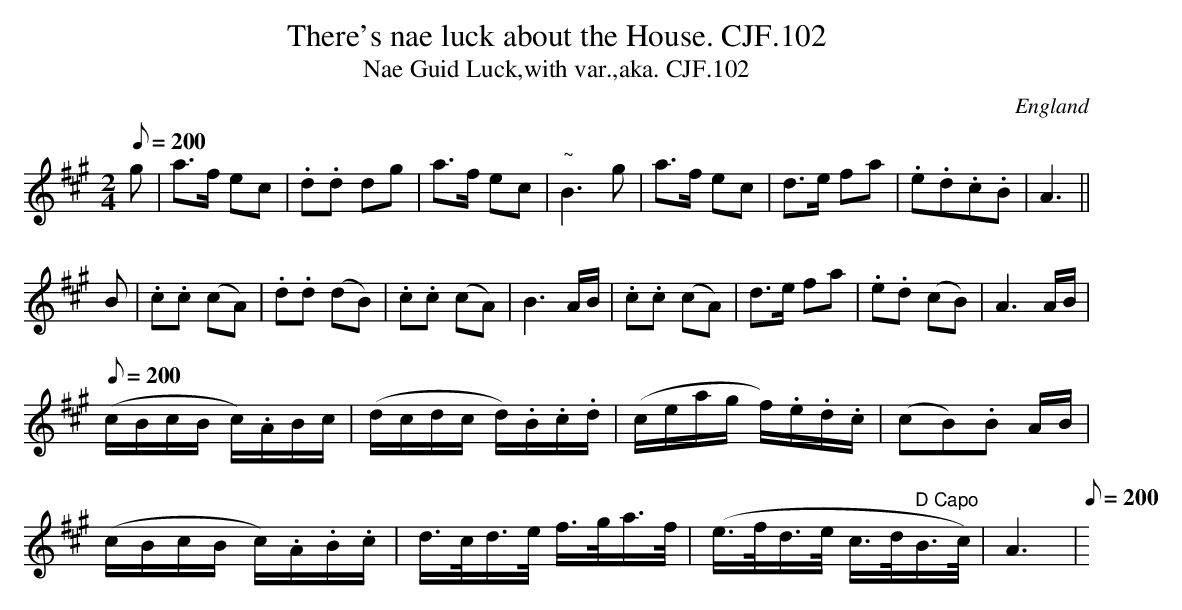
X:1
T:There's nae luck about the House. CJF.102
T:Nae Guid Luck,with var.,aka. CJF.102
M:2/4
L:1/8
Q:1/8=200
O:England
K:A
g|a>f ec|.d.d dg|a>f ec|"~"B3g|a>f ec|\
d>e fa|.e.d.c.B|A3h||!B|.c.c (cA)|.d.d (dB)|
.c.c (cA)|B3A/B/|.c.c (cA)|d>e fa|.e.d (cB)|A3A/B/|!
L:1/16
Q:1/8=200
(cBcB c).ABc|(dcdc d).B.c.d|(ceag f).e.d.c|(c2B2).B2 AB|!\
(cBcB c).A.B.c|d>cd>e f>ga>f|(e>fd>e c>d" D Capo"B>c)|A6|
L:1/8
Q:1/8=200
